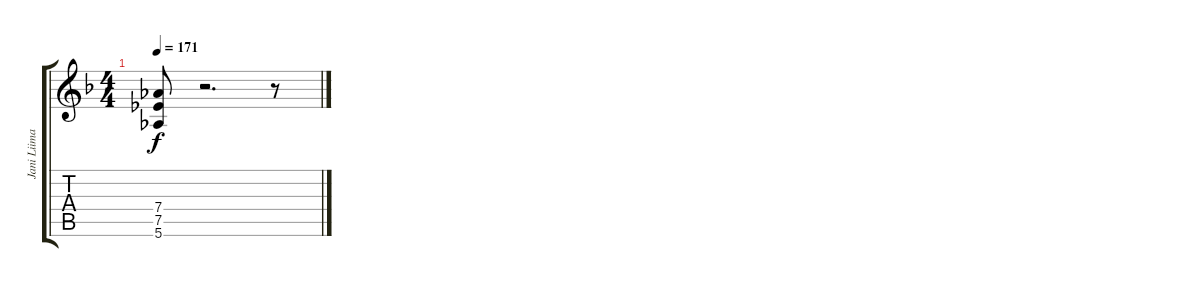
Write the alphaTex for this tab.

\track ("Jani Liimatainen 2" "Jani Liima") {instrument distortionguitar}
\staff {score tabs}
\tuning (Eb4 Bb3 Gb3 Db3 Ab2 Eb2) {hide}
\ts (4 4)
\tempo 171
\clef g2
\ks dminor
(7.4 7.5 5.6).8{dy f} r.2{d} r.8
